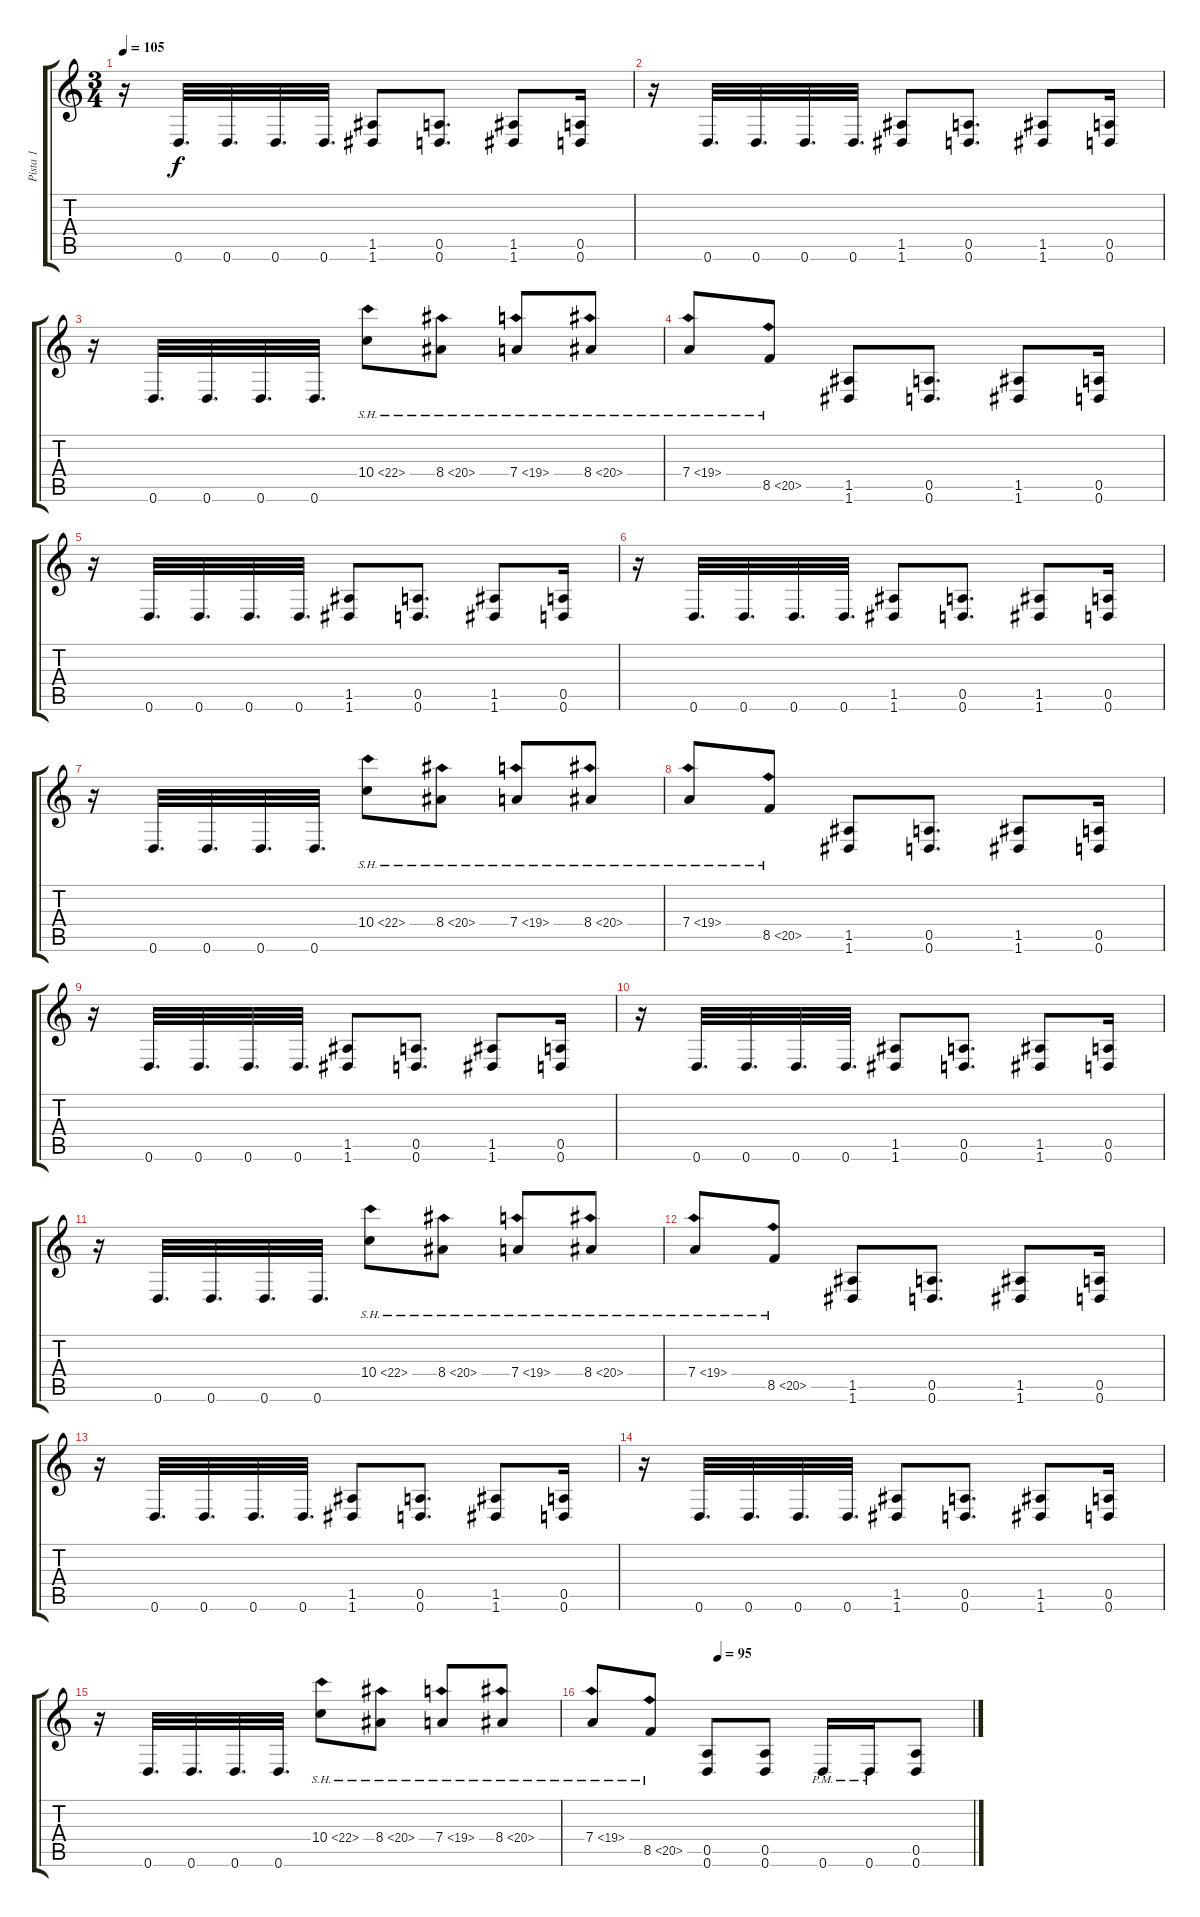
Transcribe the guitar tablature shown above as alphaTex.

\track ("Pista 1" "Pista 1") {instrument distortionguitar}
\staff {score tabs}
\tuning (E4 B3 G3 D3 A2 D2) {hide}
\ts (3 4)
\tempo 105
\clef g2
\ks c
r.16{dy f} 0.6.32{d} 0.6.32{d} 0.6.32{d} 0.6.32{d} (1.5 1.6).8 (0.5 0.6).8{d} (1.5 1.6).8 (0.5 0.6).16 |
r.16 0.6.32{d} 0.6.32{d} 0.6.32{d} 0.6.32{d} (1.5 1.6).8 (0.5 0.6).8{d} (1.5 1.6).8 (0.5 0.6).16 |
r.16 0.6.32{d} 0.6.32{d} 0.6.32{d} 0.6.32{d} 10.4{sh 12}.8 8.4{sh 12}.8 7.4{sh 12}.8 8.4{sh 12}.8 |
7.4{sh 12}.8 8.5{sh 12}.8 (1.5 1.6).8 (0.5 0.6).8{d} (1.5 1.6).8 (0.5 0.6).16 |
r.16 0.6.32{d} 0.6.32{d} 0.6.32{d} 0.6.32{d} (1.5 1.6).8 (0.5 0.6).8{d} (1.5 1.6).8 (0.5 0.6).16 |
r.16 0.6.32{d} 0.6.32{d} 0.6.32{d} 0.6.32{d} (1.5 1.6).8 (0.5 0.6).8{d} (1.5 1.6).8 (0.5 0.6).16 |
r.16 0.6.32{d} 0.6.32{d} 0.6.32{d} 0.6.32{d} 10.4{sh 12}.8 8.4{sh 12}.8 7.4{sh 12}.8 8.4{sh 12}.8 |
7.4{sh 12}.8 8.5{sh 12}.8 (1.5 1.6).8 (0.5 0.6).8{d} (1.5 1.6).8 (0.5 0.6).16 |
r.16 0.6.32{d} 0.6.32{d} 0.6.32{d} 0.6.32{d} (1.5 1.6).8 (0.5 0.6).8{d} (1.5 1.6).8 (0.5 0.6).16 |
r.16 0.6.32{d} 0.6.32{d} 0.6.32{d} 0.6.32{d} (1.5 1.6).8 (0.5 0.6).8{d} (1.5 1.6).8 (0.5 0.6).16 |
r.16 0.6.32{d} 0.6.32{d} 0.6.32{d} 0.6.32{d} 10.4{sh 12}.8 8.4{sh 12}.8 7.4{sh 12}.8 8.4{sh 12}.8 |
7.4{sh 12}.8 8.5{sh 12}.8 (1.5 1.6).8 (0.5 0.6).8{d} (1.5 1.6).8 (0.5 0.6).16 |
r.16 0.6.32{d} 0.6.32{d} 0.6.32{d} 0.6.32{d} (1.5 1.6).8 (0.5 0.6).8{d} (1.5 1.6).8 (0.5 0.6).16 |
r.16 0.6.32{d} 0.6.32{d} 0.6.32{d} 0.6.32{d} (1.5 1.6).8 (0.5 0.6).8{d} (1.5 1.6).8 (0.5 0.6).16 |
r.16 0.6.32{d} 0.6.32{d} 0.6.32{d} 0.6.32{d} 10.4{sh 12}.8 8.4{sh 12}.8 7.4{sh 12}.8 8.4{sh 12}.8 |
\tempo (95 0.3333333333333333)
7.4{sh 12}.8 8.5{sh 12}.8 (0.5 0.6).8 (0.5 0.6).8 0.6{pm}.16 0.6{pm}.16 (0.5 0.6).8
